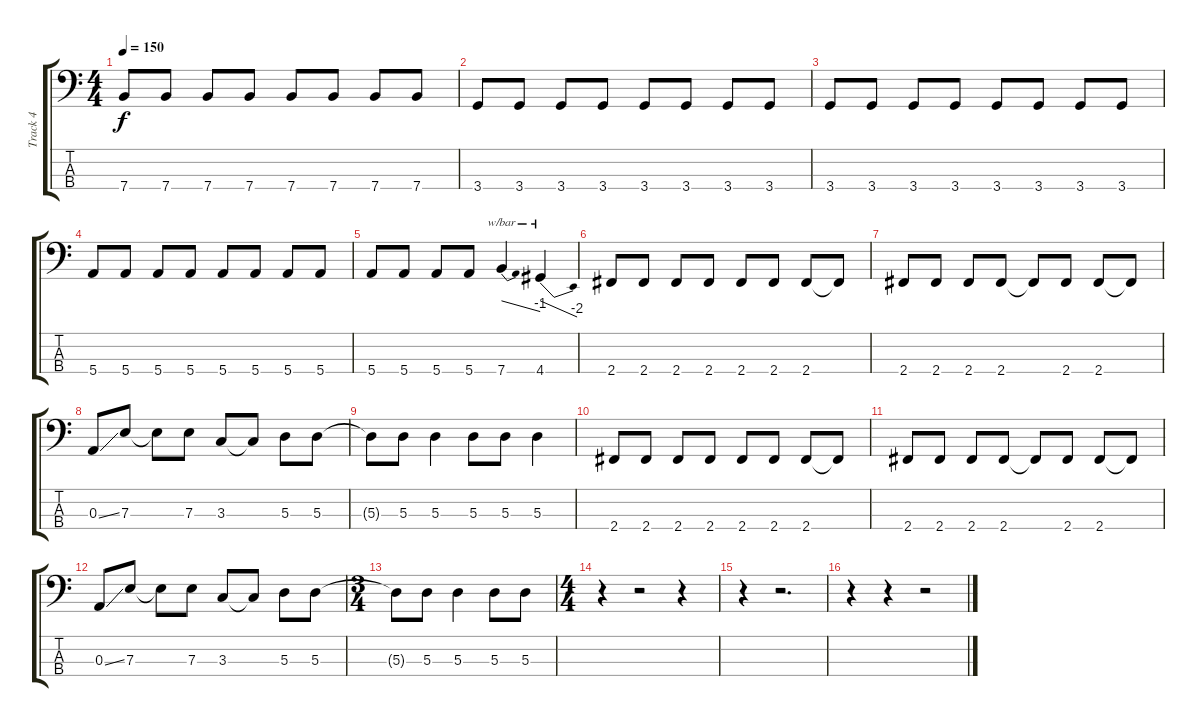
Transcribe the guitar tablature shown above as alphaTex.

\track ("Track 4" "Track 4") {instrument electricbasspick}
\staff {score tabs}
\tuning (G2 D2 A1 E1) {hide}
\ts (4 4)
\tempo 150
\clef f4
\ks c
7.4.8{dy f} 7.4.8 7.4.8 7.4.8 7.4.8 7.4.8 7.4.8 7.4.8 |
3.4.8 3.4.8 3.4.8 3.4.8 3.4.8 3.4.8 3.4.8 3.4.8 |
3.4.8 3.4.8 3.4.8 3.4.8 3.4.8 3.4.8 3.4.8 3.4.8 |
5.4.8 5.4.8 5.4.8 5.4.8 5.4.8 5.4.8 5.4.8 5.4.8 |
5.4.8 5.4.8 5.4.8 5.4.8 7.4.4{tbe (dive default 30 0 60 -4)} 4.4.4{tbe (dive default 30 0 60 -8)} |
2.4.8 2.4.8 2.4.8 2.4.8 2.4.8 2.4.8 2.4.8 2.4{t}.8 |
2.4.8 2.4.8 2.4.8 2.4.8 2.4{t}.8 2.4.8 2.4.8 2.4{t}.8 |
0.3{ss}.8 7.3.8 7.3{t}.8 7.3.8 3.3.8 3.3{t}.8 5.3.8 5.3.8 |
5.3{t}.8 5.3.8 5.3.4 5.3.8 5.3.8 5.3.4 |
2.4.8 2.4.8 2.4.8 2.4.8 2.4.8 2.4.8 2.4.8 2.4{t}.8 |
2.4.8 2.4.8 2.4.8 2.4.8 2.4{t}.8 2.4.8 2.4.8 2.4{t}.8 |
0.3{ss}.8 7.3.8 7.3{t}.8 7.3.8 3.3.8 3.3{t}.8 5.3.8 5.3.8 |
\ts (3 4)
5.3{t}.8 5.3.8 5.3.4 5.3.8 5.3.8 |
\ts (4 4)
r.4 r.2 r.4 |
r.4 r.2{d} |
r.4 r.4 r.2
